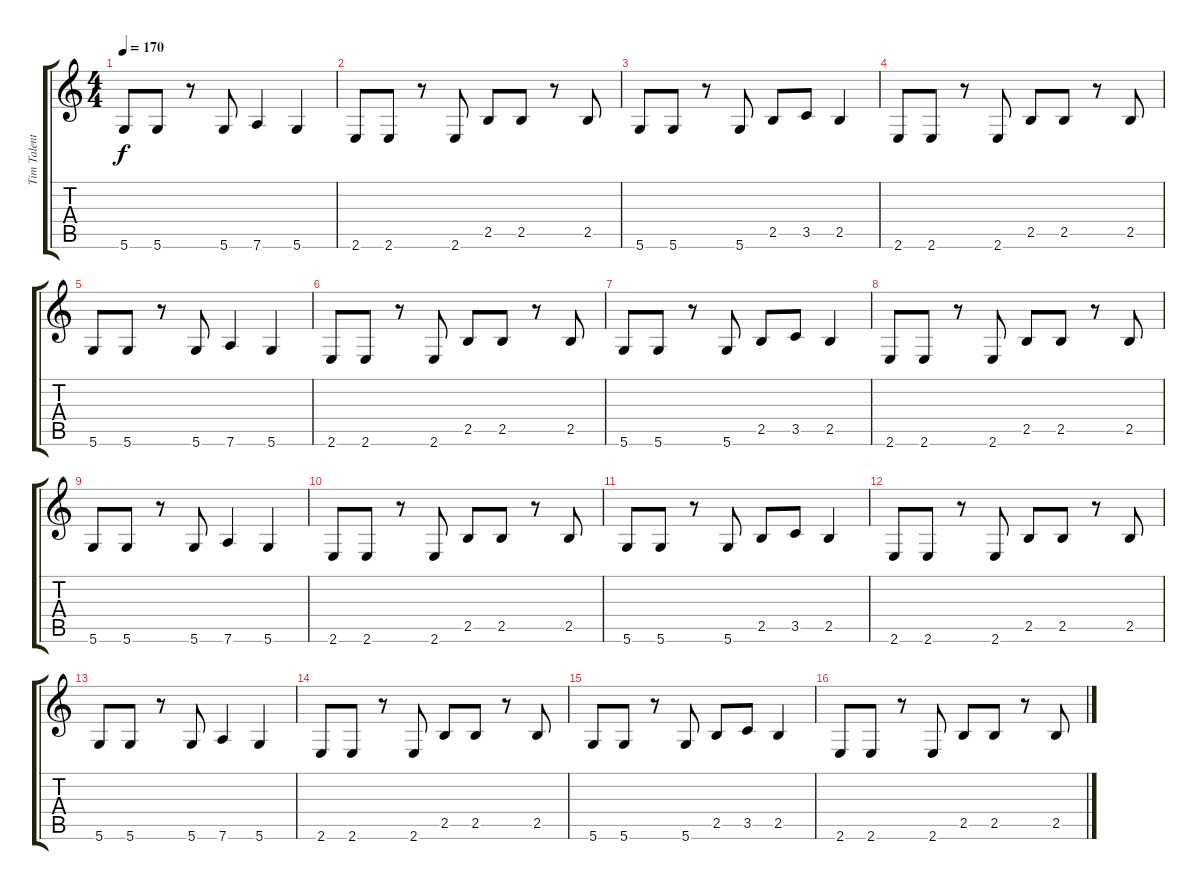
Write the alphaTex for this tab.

\track ("Tim Talent" "Tim Talent") {instrument distortionguitar}
\staff {score tabs}
\tuning (E4 B3 G3 D3 A2 D2) {hide}
\ts (4 4)
\tempo 170
\clef g2
\ks c
5.6.8{dy f} 5.6.8 r.8 5.6.8 7.6.4 5.6.4 |
2.6.8 2.6.8 r.8 2.6.8 2.5.8 2.5.8 r.8 2.5.8 |
5.6.8 5.6.8 r.8 5.6.8 2.5.8 3.5.8 2.5.4 |
2.6.8 2.6.8 r.8 2.6.8 2.5.8 2.5.8 r.8 2.5.8 |
5.6.8 5.6.8 r.8 5.6.8 7.6.4 5.6.4 |
2.6.8 2.6.8 r.8 2.6.8 2.5.8 2.5.8 r.8 2.5.8 |
5.6.8 5.6.8 r.8 5.6.8 2.5.8 3.5.8 2.5.4 |
2.6.8 2.6.8 r.8 2.6.8 2.5.8 2.5.8 r.8 2.5.8 |
5.6.8 5.6.8 r.8 5.6.8 7.6.4 5.6.4 |
2.6.8 2.6.8 r.8 2.6.8 2.5.8 2.5.8 r.8 2.5.8 |
5.6.8 5.6.8 r.8 5.6.8 2.5.8 3.5.8 2.5.4 |
2.6.8 2.6.8 r.8 2.6.8 2.5.8 2.5.8 r.8 2.5.8 |
5.6.8 5.6.8 r.8 5.6.8 7.6.4 5.6.4 |
2.6.8 2.6.8 r.8 2.6.8 2.5.8 2.5.8 r.8 2.5.8 |
5.6.8 5.6.8 r.8 5.6.8 2.5.8 3.5.8 2.5.4 |
2.6.8 2.6.8 r.8 2.6.8 2.5.8 2.5.8 r.8 2.5.8
